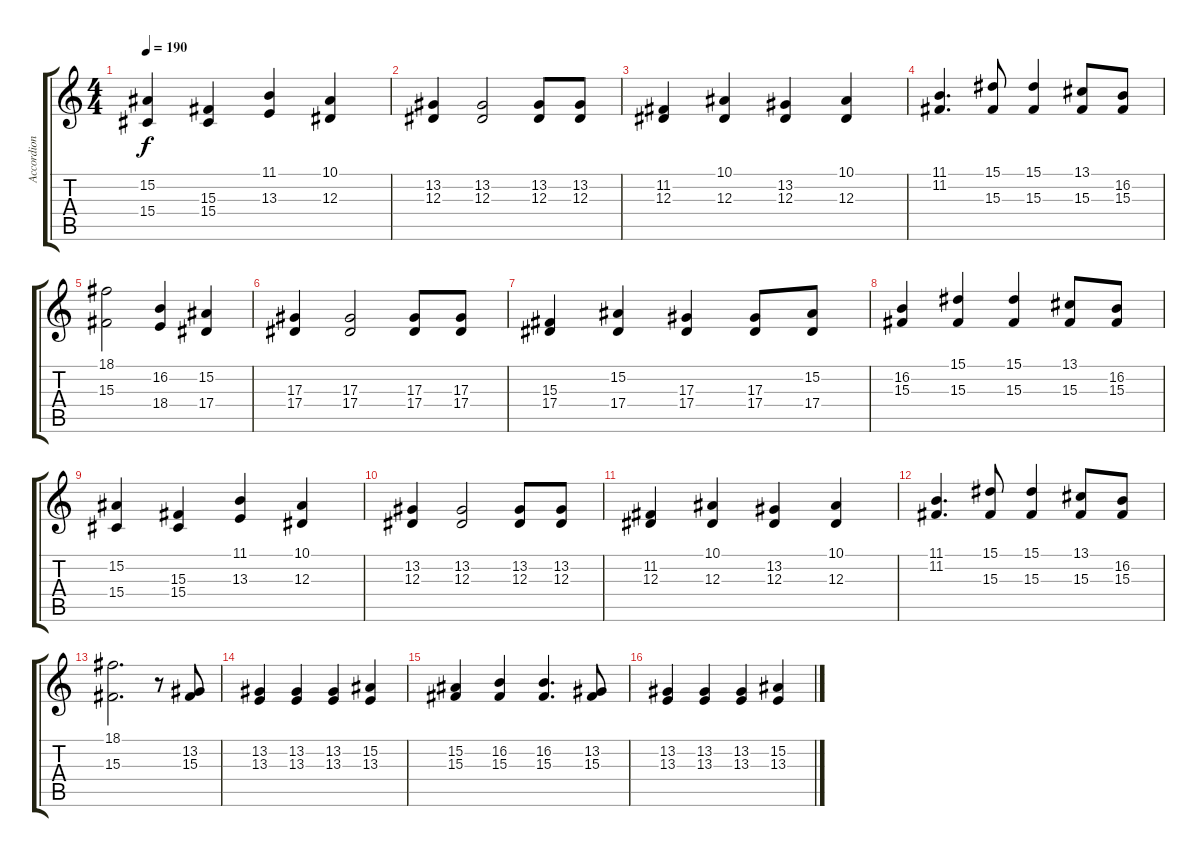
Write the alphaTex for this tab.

\track ("Accordion" "Accordion") {instrument accordion}
\staff {score tabs}
\tuning (C4 G3 Eb3 Bb2 F2 C2) {hide}
\ts (4 4)
\tempo 190
\clef g2
\ks c
(15.2 15.4).4{dy f} (15.3 15.4).4 (11.1 13.3).4 (10.1 12.3).4 |
(13.2 12.3).4 (13.2 12.3).2 (13.2 12.3).8 (13.2 12.3).8 |
(11.2 12.3).4 (10.1 12.3).4 (13.2 12.3).4 (10.1 12.3).4 |
(11.1 11.2).4{d} (15.1 15.3).8 (15.1 15.3).4 (13.1 15.3).8 (16.2 15.3).8 |
(18.1 15.3).2 (16.2 18.4).4 (15.2 17.4).4 |
(17.3 17.4).4 (17.3 17.4).2 (17.3 17.4).8 (17.3 17.4).8 |
(15.3 17.4).4 (15.2 17.4).4 (17.3 17.4).4 (17.3 17.4).8 (15.2 17.4).8 |
(16.2 15.3).4 (15.1 15.3).4 (15.1 15.3).4 (13.1 15.3).8 (16.2 15.3).8 |
(15.2 15.4).4 (15.3 15.4).4 (11.1 13.3).4 (10.1 12.3).4 |
(13.2 12.3).4 (13.2 12.3).2 (13.2 12.3).8 (13.2 12.3).8 |
(11.2 12.3).4 (10.1 12.3).4 (13.2 12.3).4 (10.1 12.3).4 |
(11.1 11.2).4{d} (15.1 15.3).8 (15.1 15.3).4 (13.1 15.3).8 (16.2 15.3).8 |
(18.1 15.3).2{d} r.8 (13.2 15.3).8 |
(13.2 13.3).4 (13.2 13.3).4 (13.2 13.3).4 (15.2 13.3).4 |
(15.2 15.3).4 (16.2 15.3).4 (16.2 15.3).4{d} (13.2 15.3).8 |
(13.2 13.3).4 (13.2 13.3).4 (13.2 13.3).4 (15.2 13.3).4
